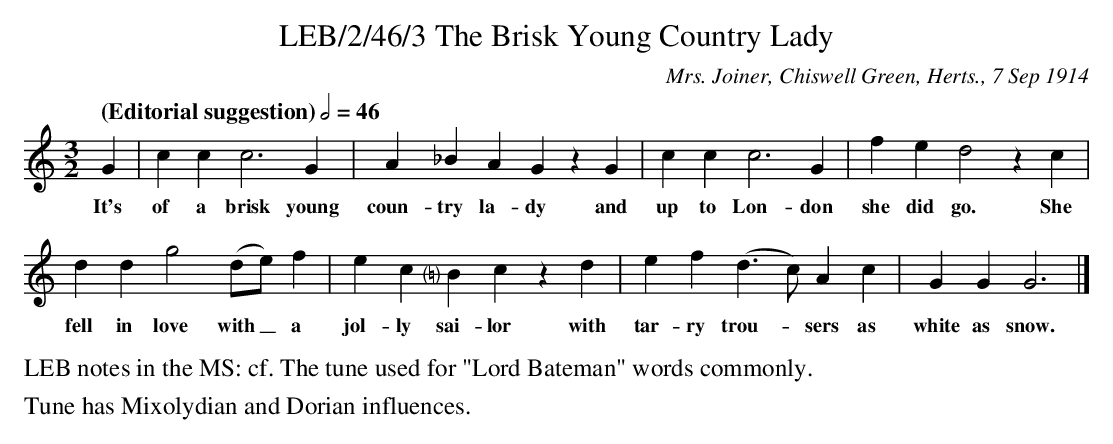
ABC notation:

X:1
T:LEB/2/46/3 The Brisk Young Country Lady
C:Mrs. Joiner, Chiswell Green, Herts., 7 Sep 1914
L:1/4
Q:"(Editorial suggestion)" 1/2=46
M:3/2
K:C
G | c c c3 G | A _B A G z G | c c c3 G | f e d2 z c |
w: It's of a brisk young coun-try la-dy and up to Lon-don she did go. She
d d g2 (d/2e/2) f | e c "<(\u266E)"B c z d | e f (d3/2 c/2) A c | G G G3 |]
w:fell in love with_ a jol-ly sai-lor with tar-ry trou-*sers as white as snow.
